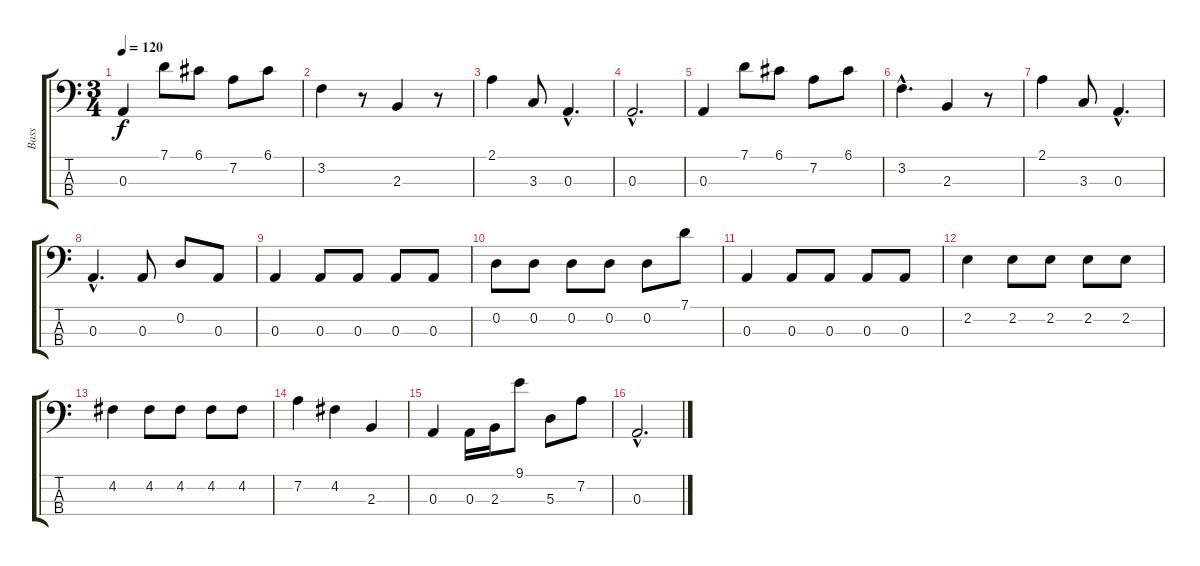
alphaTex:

\track ("Bass" "Bass") {instrument electricbassfinger}
\staff {score tabs}
\tuning (G2 D2 A1 E1) {hide}
\ts (3 4)
\tempo 120
\clef f4
\ks c
0.3.4{dy f} 7.1.8 6.1.8 7.2.8 6.1.8 |
3.2.4 r.8 2.3.4 r.8 |
2.1.4 3.3.8 0.3{hac}.4{d} |
0.3{hac}.2{d} |
0.3.4 7.1.8 6.1.8 7.2.8 6.1.8 |
3.2{hac}.4{d} 2.3.4 r.8 |
2.1.4 3.3.8 0.3{hac}.4{d} |
0.3{hac}.4{d} 0.3.8 0.2.8 0.3.8 |
0.3.4 0.3.8 0.3.8 0.3.8 0.3.8 |
0.2.8 0.2.8 0.2.8 0.2.8 0.2.8 7.1.8 |
0.3.4 0.3.8 0.3.8 0.3.8 0.3.8 |
2.2.4 2.2.8 2.2.8 2.2.8 2.2.8 |
4.2.4 4.2.8 4.2.8 4.2.8 4.2.8 |
7.2.4 4.2.4 2.3.4 |
0.3.4 0.3.16 2.3.16 9.1.8 5.3.8 7.2.8 |
0.3{hac}.2{d}
